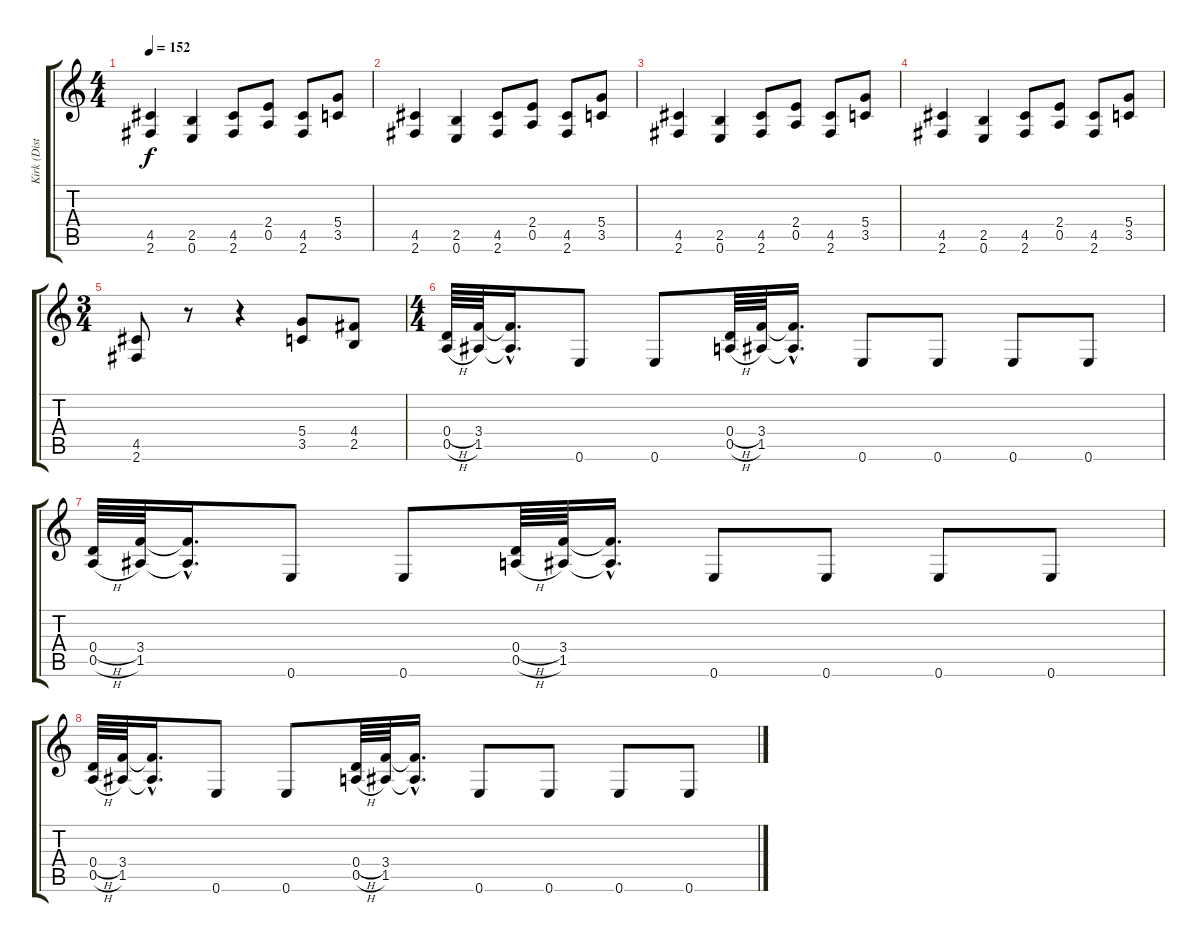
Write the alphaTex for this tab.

\track ("Kirk (Disto Gtr)" "Kirk (Dist") {instrument distortionguitar}
\staff {score tabs}
\tuning (E4 B3 G3 D3 A2 E2) {hide}
\ts (4 4)
\tempo 152
\clef g2
\ks c
(4.5 2.6).4{dy f} (2.5 0.6).4 (4.5 2.6).8 (2.4 0.5).8 (4.5 2.6).8 (5.4 3.5).8 |
(4.5 2.6).4 (2.5 0.6).4 (4.5 2.6).8 (2.4 0.5).8 (4.5 2.6).8 (5.4 3.5).8 |
(4.5 2.6).4 (2.5 0.6).4 (4.5 2.6).8 (2.4 0.5).8 (4.5 2.6).8 (5.4 3.5).8 |
(4.5 2.6).4 (2.5 0.6).4 (4.5 2.6).8 (2.4 0.5).8 (4.5 2.6).8 (5.4 3.5).8 |
\ts (3 4)
(4.5 2.6).8 r.8 r.4 (5.4 3.5).8 (4.4 2.5).8 |
\ts (4 4)
(0.4{h} 0.5{h}).64 (3.4 1.5).64 (3.4{hac t} 1.5{hac t}).16{d} 0.6.8 0.6.8 (0.4{h} 0.5{h}).64 (3.4 1.5).64 (3.4{hac t} 1.5{hac t}).16{d} 0.6.8 0.6.8 0.6.8 0.6.8 |
(0.4{h} 0.5{h}).64 (3.4 1.5).64 (3.4{hac t} 1.5{hac t}).16{d} 0.6.8 0.6.8 (0.4{h} 0.5{h}).64 (3.4 1.5).64 (3.4{hac t} 1.5{hac t}).16{d} 0.6.8 0.6.8 0.6.8 0.6.8 |
(0.4{h} 0.5{h}).64 (3.4 1.5).64 (3.4{hac t} 1.5{hac t}).16{d} 0.6.8 0.6.8 (0.4{h} 0.5{h}).64 (3.4 1.5).64 (3.4{hac t} 1.5{hac t}).16{d} 0.6.8 0.6.8 0.6.8 0.6.8
